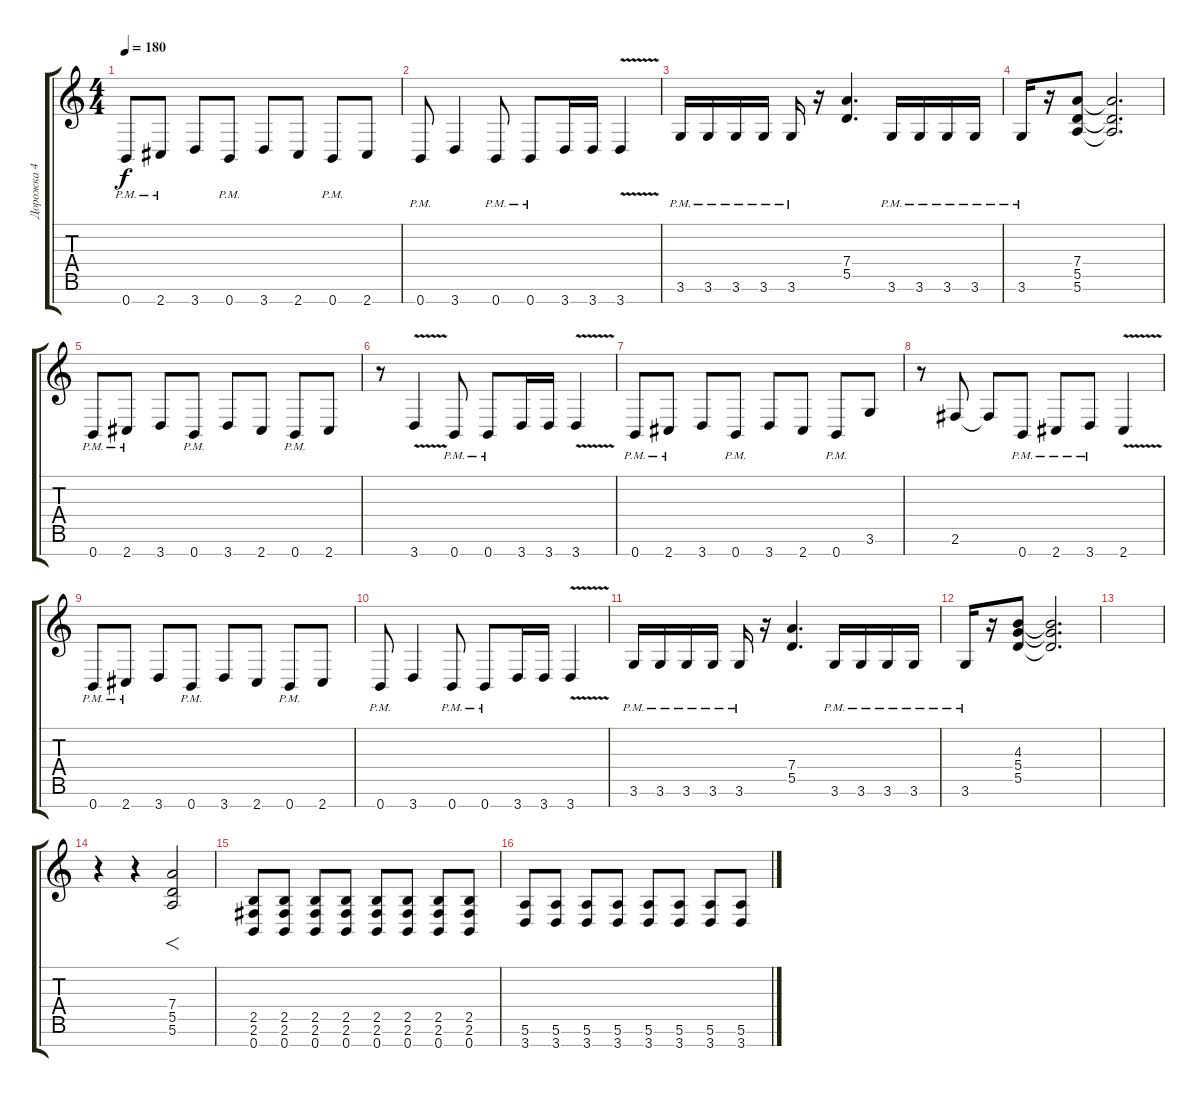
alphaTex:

\track ("Дорожка 4" "Дорожка 4") {instrument distortionguitar}
\staff {score tabs}
\tuning (E4 B3 G3 D3 A2 E2 B1) {hide}
\ts (4 4)
\tempo 180
\clef g2
\ks c
0.7{pm}.8{dy f} 2.7{pm}.8 3.7.8 0.7{pm}.8 3.7.8 2.7.8 0.7{pm}.8 2.7.8 |
0.7{pm}.8 3.7.4 0.7{pm}.8 0.7{pm}.8 3.7.16 3.7.16 3.7{v}.4 |
3.6{pm}.16 3.6{pm}.16 3.6{pm}.16 3.6{pm}.16 3.6{pm}.16 r.16 (7.4 5.5).4{d} 3.6{pm}.16 3.6{pm}.16 3.6{pm}.16 3.6{pm}.16 |
3.6{pm}.16 r.16 (7.4 5.5 5.6).8 (7.4{t} 5.5{t} 5.6{t}).2{d} |
0.7{pm}.8 2.7{pm}.8 3.7.8 0.7{pm}.8 3.7.8 2.7.8 0.7{pm}.8 2.7.8 |
r.8 3.7{v}.4 0.7{pm}.8 0.7{pm}.8 3.7.16 3.7.16 3.7{v}.4 |
0.7{pm}.8 2.7{pm}.8 3.7.8 0.7{pm}.8 3.7.8 2.7.8 0.7{pm}.8 3.6.8 |
r.8 2.6.8 2.6{t}.8 0.7{pm}.8 2.7{pm}.8 3.7{pm}.8 2.7{v}.4 |
0.7{pm}.8 2.7{pm}.8 3.7.8 0.7{pm}.8 3.7.8 2.7.8 0.7{pm}.8 2.7.8 |
0.7{pm}.8 3.7.4 0.7{pm}.8 0.7{pm}.8 3.7.16 3.7.16 3.7{v}.4 |
3.6{pm}.16 3.6{pm}.16 3.6{pm}.16 3.6{pm}.16 3.6{pm}.16 r.16 (7.4 5.5).4{d} 3.6{pm}.16 3.6{pm}.16 3.6{pm}.16 3.6{pm}.16 |
3.6{pm}.16 r.16 (4.3 5.4 5.5).8 (4.3{t} 5.4{t} 5.5{t}).2{d} |
|
r.4 r.4 (7.4 5.5 5.6).2{f} |
(2.5 2.6 0.7).8 (2.5 2.6 0.7).8 (2.5 2.6 0.7).8 (2.5 2.6 0.7).8 (2.5 2.6 0.7).8 (2.5 2.6 0.7).8 (2.5 2.6 0.7).8 (2.5 2.6 0.7).8 |
(5.6 3.7).8 (5.6 3.7).8 (5.6 3.7).8 (5.6 3.7).8 (5.6 3.7).8 (5.6 3.7).8 (5.6 3.7).8 (5.6 3.7).8
